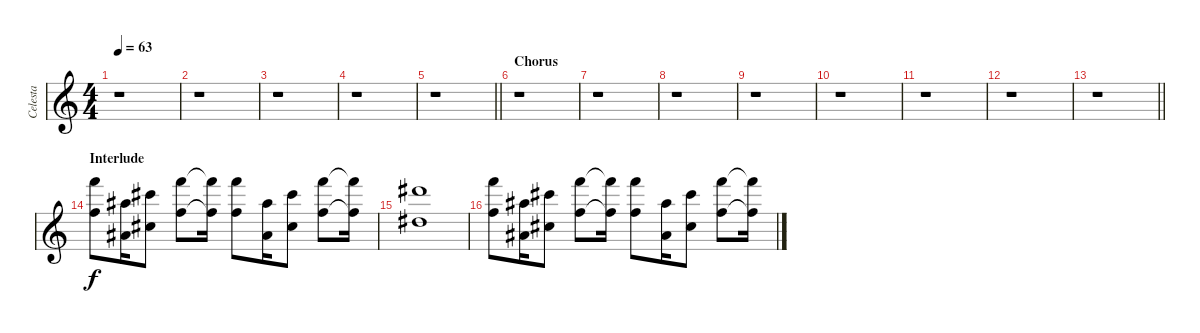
\track ("Celesta" "Celesta") {instrument celesta}
\staff {score}
\tuning (E4 B3 G3 D3 A2 E2) {hide}
\ts (4 4)
\tempo 63
\clef g2
\ks c
r.1{dy f} |
r.1 |
r.1 |
r.1 |
\barLineRight lightlight
r.1 |
\section ("" "Chorus")
r.1 |
r.1 |
r.1 |
r.1 |
r.1 |
r.1 |
r.1 |
\barLineRight lightlight
r.1 |
\section ("" "Interlude")
(25.1 22.3).8 (23.2 20.4).16 (21.1 23.4).8 (25.1 22.3).8 (25.1{t} 22.3{t}).16 (25.1 22.3).8 (18.1 20.4).16 (21.1 23.4).8 (25.1 22.3).8 (25.1{t} 22.3{t}).16 |
(23.1 20.3).1 |
(25.1 22.3).8 (23.2 20.4).16 (21.1 23.4).8 (25.1 22.3).8 (25.1{t} 22.3{t}).16 (25.1 22.3).8 (18.1 20.4).16 (21.1 23.4).8 (25.1 22.3).8 (25.1{t} 22.3{t}).16
